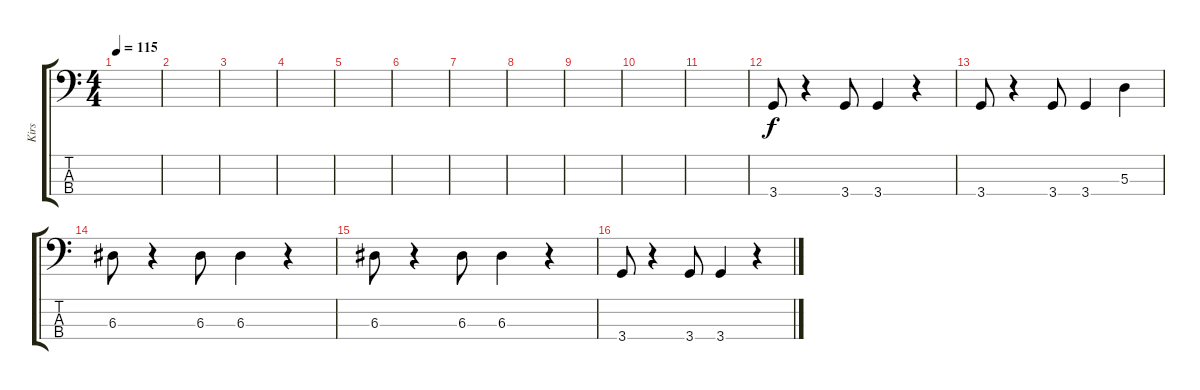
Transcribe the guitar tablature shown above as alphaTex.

\track ("Kirs" "Kirs") {instrument electricbassfinger}
\staff {score tabs}
\tuning (G2 D2 A1 E1) {hide}
\ts (4 4)
\tempo 115
\clef f4
\ks c
|
|
|
|
|
|
|
|
|
|
|
3.4.8 r.4 3.4.8 3.4.4 r.4 |
3.4.8 r.4 3.4.8 3.4.4 5.3.4 |
6.3.8 r.4 6.3.8 6.3.4 r.4 |
6.3.8 r.4 6.3.8 6.3.4 r.4 |
3.4.8 r.4 3.4.8 3.4.4 r.4
